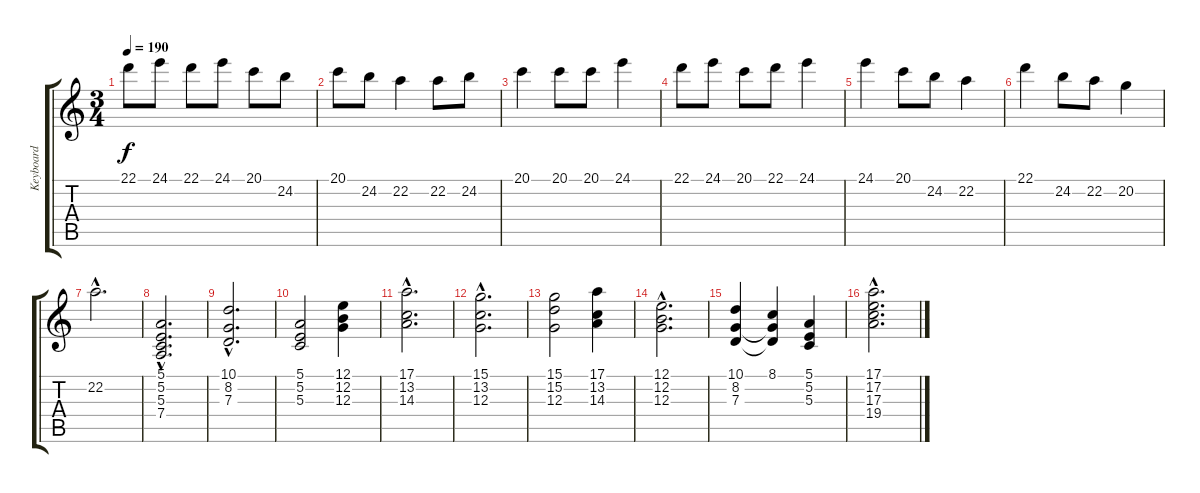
\track ("Keyboard" "Keyboard") {instrument stringensemble1}
\staff {score tabs}
\tuning (E4 B3 G3 D3 A2 E2) {hide}
\ts (3 4)
\tempo 190
\clef g2
\ks c
22.1.8{dy f} 24.1.8 22.1.8 24.1.8 20.1.8 24.2.8 |
20.1.8 24.2.8 22.2.4 22.2.8 24.2.8 |
20.1.4 20.1.8 20.1.8 24.1.4 |
22.1.8{volume 10 instrument dulcimer} 24.1.8 20.1.8 22.1.8 24.1.4 |
24.1.4 20.1.8 24.2.8 22.2.4 |
22.1.4 24.2.8 22.2.8 20.2.4 |
22.2{hac}.2{d} |
(5.1{hac} 5.2{hac} 5.3{hac} 7.4{hac}).2{d volume 12 instrument brasssection} |
(10.1{hac} 8.2{hac} 7.3{hac}).2{d} |
(5.1 5.2 5.3).2 (12.1 12.2 12.3).4 |
(17.1{hac} 13.2{hac} 14.3{hac}).2{d} |
(15.1{hac} 13.2{hac} 12.3{hac}).2{d} |
(15.1 15.2 12.3).2 (17.1 13.2 14.3).4 |
(12.1{hac} 12.2{hac} 12.3{hac}).2{d} |
(10.1 8.2 7.3).4 (8.1 8.2{t} 7.3{t}).4 (5.1 5.2 5.3).4 |
(17.1{hac} 17.2{hac} 17.3{hac} 19.4{hac}).2{d}
